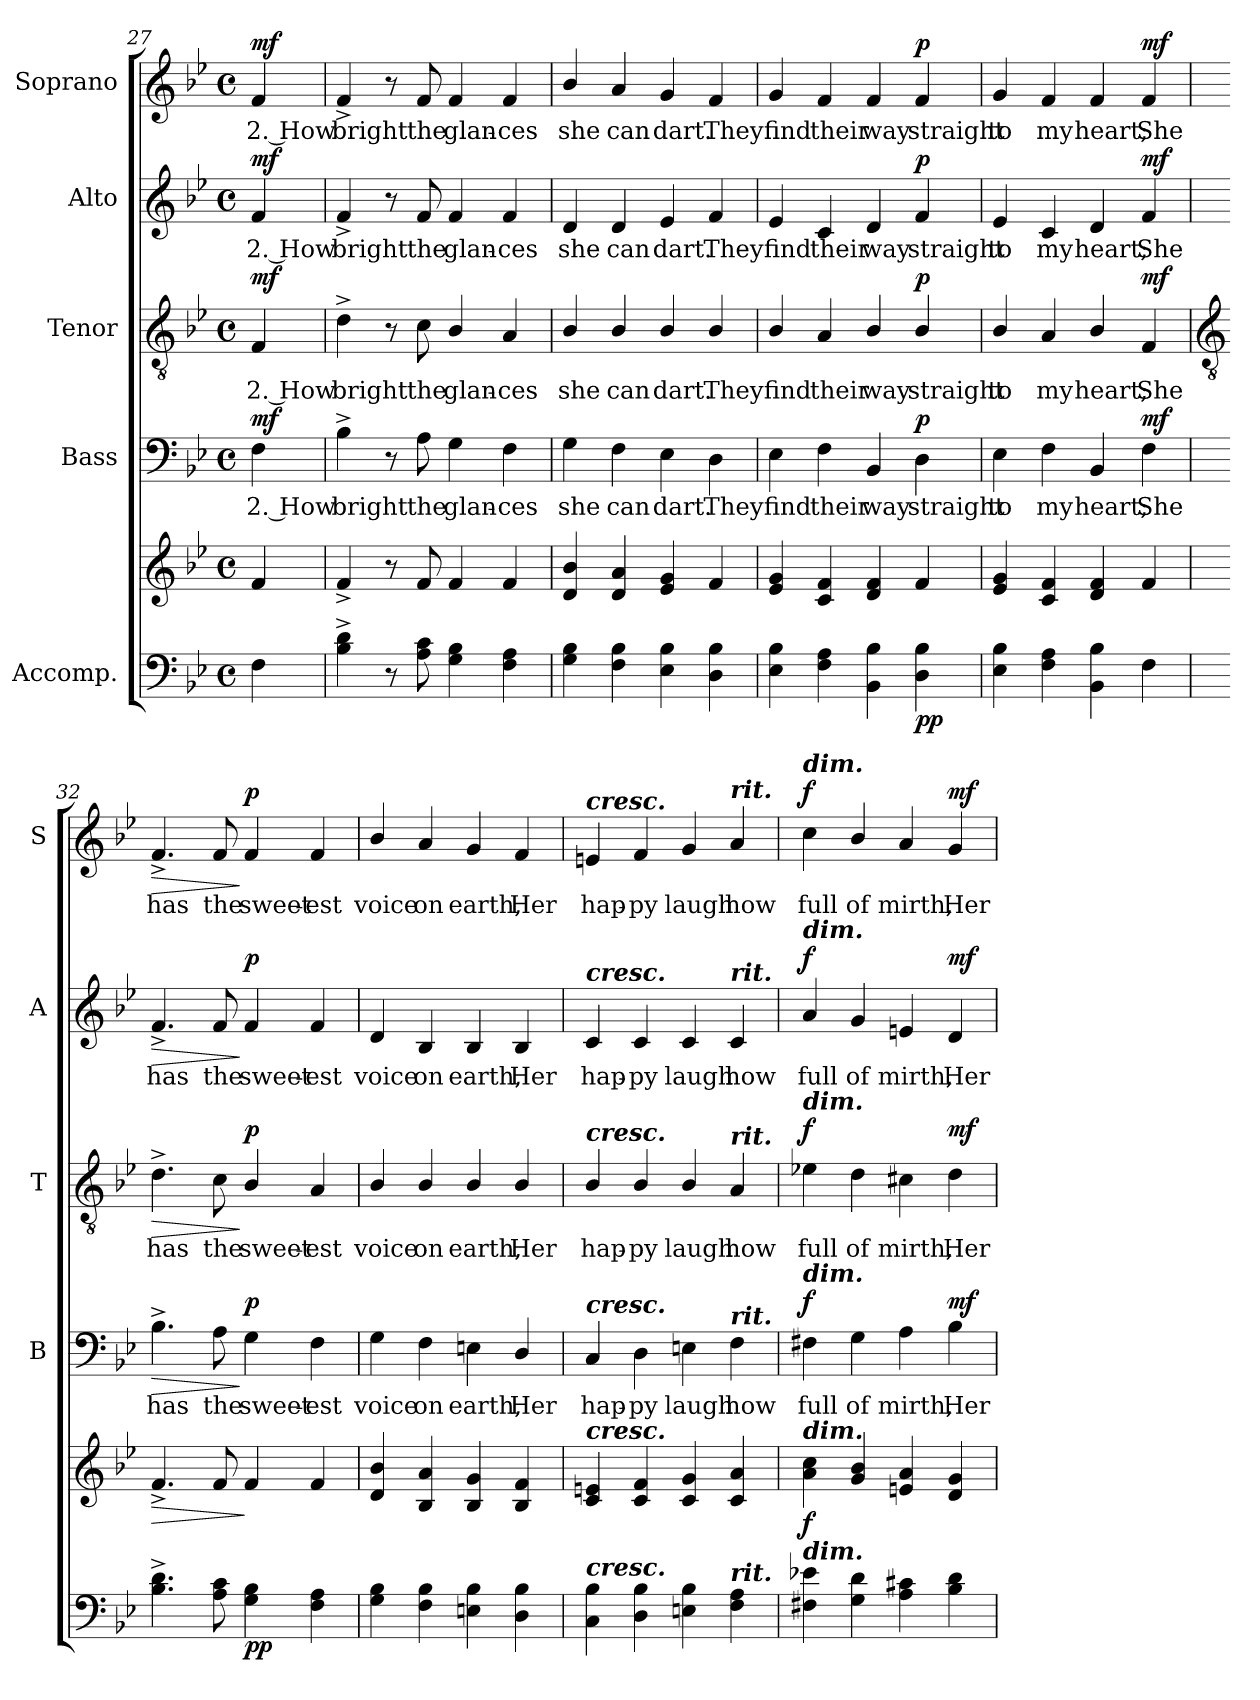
**kern	**kern	**dynam	**kern	**text	**dynam	**kern	**text	**dynam	**kern	**text	**dynam	**kern	**text	**dynam
*part5	*part5	*part5	*part4	*part4	*part4	*part3	*part3	*part3	*part2	*part2	*part2	*part1	*part1	*part1
*staff6	*staff5	*staff5/6	*staff4	*staff4	*staff4	*staff3	*staff3	*staff3	*staff2	*staff2	*staff2	*staff1	*staff1	*staff1
*I"Accomp.	*	*	*I"Bass	*	*	*I"Tenor	*	*	*I"Alto	*	*	*I"Soprano	*	*
*	*	*	*I'B	*	*	*I'T	*	*	*I'A	*	*	*I'S	*	*
!!LO:LB:g=z
*clefF4	*clefG2	*	*clefF4	*	*	*clefGv2	*	*	*clefG2	*	*	*clefG2	*	*
*k[b-e-]	*k[b-e-]	*	*k[b-e-]	*	*	*k[b-e-]	*	*	*k[b-e-]	*	*	*k[b-e-]	*	*
*B-:	*B-:	*	*B-:	*	*	*B-:	*	*	*B-:	*	*	*B-:	*	*
*M4/4	*M4/4	*	*M4/4	*	*	*M4/4	*	*	*M4/4	*	*	*M4/4	*	*
*met(c)	*met(c)	*	*met(c)	*	*	*met(c)	*	*	*met(c)	*	*	*met(c)	*	*
=27	=27	=27	=27	=27	=27	=27	=27	=27	=27	=27	=27	=27	=27	=27
!	!	!LO:DY:b=2	!	!LO:LY:b	!	!	!LO:LY:b	!	!	!LO:LY:b	!	!	!LO:LY:b	!
!	!	!LO:DY:n=1:b	!	!	!LO:DY:b	!	!	!LO:DY:b	!	!	!LO:DY:b	!	!	!LO:DY:b
4F	4f	mf mf	4F	2. How	mf	4F	2. How	mf	4f	2. How	mf	4f	2. How	mf
=28	=28	=28	=28	=28	=28	=28	=28	=28	=28	=28	=28	=28	=28	=28
!	!	!	!	!LO:LY:b	!	!	!LO:LY:b	!	!	!LO:LY:b	!	!	!LO:LY:b	!
4B-^ 4d^	4f^	.	4B-^	bright	.	4d^	bright	.	4f^	bright	.	4f^	bright	.
8r	8r	.	8r	.	.	8r	.	.	8r	.	.	8r	.	.
!	!	!	!	!LO:LY:b	!	!	!LO:LY:b	!	!	!LO:LY:b	!	!	!LO:LY:b	!
8A 8c	8f	.	8A	the	.	8c	the	.	8f	the	.	8f	the	.
!	!	!	!	!LO:LY:b	!	!	!LO:LY:b	!	!	!LO:LY:b	!	!	!LO:LY:b	!
4G 4B-	4f	.	4G	glan-	.	4B-/	glan-	.	4f	glan-	.	4f	glan-	.
!	!	!	!	!LO:LY:b	!	!	!LO:LY:b	!	!	!LO:LY:b	!	!	!LO:LY:b	!
4F 4A	4f	.	4F	-ces	.	4A	-ces	.	4f	-ces	.	4f	-ces	.
=29	=29	=29	=29	=29	=29	=29	=29	=29	=29	=29	=29	=29	=29	=29
!	!	!	!	!LO:LY:b	!	!	!LO:LY:b	!	!	!LO:LY:b	!	!	!LO:LY:b	!
4G 4B-	4d 4b-	.	4G	she	.	4B-/	she	.	4d	she	.	4b-/	she	.
!	!	!	!	!LO:LY:b	!	!	!LO:LY:b	!	!	!LO:LY:b	!	!	!LO:LY:b	!
4F 4B-	4d 4a	.	4F	can	.	4B-/	can	.	4d	can	.	4a	can	.
!	!	!	!	!LO:LY:b	!	!	!LO:LY:b	!	!	!LO:LY:b	!	!	!LO:LY:b	!
4E- 4B-	4e- 4g	.	4E-	dart.	.	4B-/	dart.	.	4e-	dart.	.	4g	dart.	.
!	!	!	!	!LO:LY:b	!	!	!LO:LY:b	!	!	!LO:LY:b	!	!	!LO:LY:b	!
4D 4B-	4f	.	4D	They	.	4B-/	They	.	4f	They	.	4f	They	.
=30	=30	=30	=30	=30	=30	=30	=30	=30	=30	=30	=30	=30	=30	=30
!	!	!	!	!LO:LY:b	!	!	!LO:LY:b	!	!	!LO:LY:b	!	!	!LO:LY:b	!
4E- 4B-	4e- 4g	.	4E-	find	.	4B-/	find	.	4e-	find	.	4g	find	.
!	!	!	!	!LO:LY:b	!	!	!LO:LY:b	!	!	!LO:LY:b	!	!	!LO:LY:b	!
4F 4A	4c 4f	.	4F	their	.	4A	their	.	4c	their	.	4f	their	.
!	!	!	!	!LO:LY:b	!	!	!LO:LY:b	!	!	!LO:LY:b	!	!	!LO:LY:b	!
4BB- 4B-	4d 4f	.	4BB-	way	.	4B-/	way	.	4d	way	.	4f	way	.
!	!	!LO:DY:b=2	!	!LO:LY:b	!	!	!LO:LY:b	!	!	!LO:LY:b	!	!	!LO:LY:b	!
!	!	!LO:DY:n=1:b	!	!	!LO:DY:b	!	!	!LO:DY:b	!	!	!LO:DY:b	!	!	!LO:DY:b
4D\ 4B-\	4f	p p	4D	straight	p	4B-/	straight	p	4f	straight	p	4f	straight	p
=31	=31	=31	=31	=31	=31	=31	=31	=31	=31	=31	=31	=31	=31	=31
!	!	!	!	!LO:LY:b	!	!	!LO:LY:b	!	!	!LO:LY:b	!	!	!LO:LY:b	!
4E- 4B-	4e- 4g	.	4E-	to	.	4B-/	to	.	4e-	to	.	4g	to	.
!	!	!	!	!LO:LY:b	!	!	!LO:LY:b	!	!	!LO:LY:b	!	!	!LO:LY:b	!
4F 4A	4c 4f	.	4F	my	.	4A	my	.	4c	my	.	4f	my	.
!	!	!	!	!LO:LY:b	!	!	!LO:LY:b	!	!	!LO:LY:b	!	!	!LO:LY:b	!
4BB- 4B-	4d 4f	.	4BB-	heart;	.	4B-/	heart;	.	4d	heart;	.	4f	heart;	.
!	!	!LO:DY:b=2	!	!LO:LY:b	!	!	!LO:LY:b	!	!	!LO:LY:b	!	!	!LO:LY:b	!
!	!	!LO:DY:n=1:b	!	!	!LO:DY:b	!	!	!LO:DY:b	!	!	!LO:DY:b	!	!	!LO:DY:b
4F	4f	mf mf	4F	She	mf	4F	She	mf	4f	She	mf	4f	She	mf
!!LO:LB:g=z
=32	=32	=32	=32	=32	=32	=32	=32	=32	=32	=32	=32	=32	=32	=32
*	*	*	*	*	*	*clefGv2	*	*	*	*	*	*	*	*
!	!	!LO:HP:b	!	!LO:LY:b	!LO:HP:b	!	!LO:LY:b	!LO:HP:b	!	!LO:LY:b	!LO:HP:b	!	!LO:LY:b	!LO:HP:b
4.B-^ 4.d^	4.f^	>	4.B-^	has	>	4.d^	has	>	4.f^	has	>	4.f^	has	>
!	!	!	!	!LO:LY:b	!	!	!LO:LY:b	!	!	!LO:LY:b	!	!	!LO:LY:b	!
8A 8c	8f	.	8A	the	.	8c	the	.	8f	the	.	8f	the	.
!	!	!LO:DY:n=1:b=2	!	!LO:LY:b	!	!	!LO:LY:b	!	!	!LO:LY:b	!	!	!LO:LY:b	!
!	!	!LO:DY:n=2:b	!	!	!LO:DY:n=1:b	!	!	!LO:DY:n=1:b	!	!	!LO:DY:n=1:b	!	!	!LO:DY:n=1:b
4G 4B-	4f	] p p	4G	sweet-	] p	4B-/	sweet-	] p	4f	sweet-	] p	4f	sweet-	] p
!	!	!	!	!LO:LY:b	!	!	!LO:LY:b	!	!	!LO:LY:b	!	!	!LO:LY:b	!
4F 4A	4f	.	4F	-est	.	4A	-est	.	4f	-est	.	4f	-est	.
=33	=33	=33	=33	=33	=33	=33	=33	=33	=33	=33	=33	=33	=33	=33
!	!	!	!	!LO:LY:b	!	!	!LO:LY:b	!	!	!LO:LY:b	!	!	!LO:LY:b	!
4G 4B-	4d/ 4b-/	.	4G	voice	.	4B-/	voice	.	4d	voice	.	4b-/	voice	.
!	!	!	!	!LO:LY:b	!	!	!LO:LY:b	!	!	!LO:LY:b	!	!	!LO:LY:b	!
4F 4B-	4B- 4a	.	4F	on	.	4B-/	on	.	4B-	on	.	4a	on	.
!	!	!	!	!LO:LY:b	!	!	!LO:LY:b	!	!	!LO:LY:b	!	!	!LO:LY:b	!
4En 4B-	4B- 4g	.	4En	earth,	.	4B-/	earth,	.	4B-	earth,	.	4g	earth,	.
!	!	!	!	!LO:LY:b	!	!	!LO:LY:b	!	!	!LO:LY:b	!	!	!LO:LY:b	!
4D\ 4B-\	4B- 4f	.	4D/	Her	.	4B-/	Her	.	4B-	Her	.	4f	Her	.
=34	=34	=34	=34	=34	=34	=34	=34	=34	=34	=34	=34	=34	=34	=34
!	!	!	!	!	!	!	!	!	!	!	!	!LO:TX:a:Bi:t=cresc.	!	!
!	!	!	!	!	!	!	!	!	!LO:TX:a:Bi:t=cresc.	!	!	!	!	!
!	!	!	!	!	!	!LO:TX:a:Bi:t=cresc.	!	!	!	!	!	!	!	!
!	!	!	!LO:TX:a:Bi:t=cresc.	!	!	!	!	!	!	!	!	!	!	!
!	!LO:TX:a:Bi:t=cresc.	!	!	!	!	!	!	!	!	!	!	!	!	!
!LO:TX:a:Bi:t=cresc.	!	!	!	!	!	!	!	!	!	!	!	!	!	!
!	!	!	!	!LO:LY:b	!	!	!LO:LY:b	!	!	!LO:LY:b	!	!	!LO:LY:b	!
4C 4B-	4c 4en	.	4C	hap-	.	4B-/	hap-	.	4c	hap-	.	4en	hap-	.
!	!	!	!	!LO:LY:b	!	!	!LO:LY:b	!	!	!LO:LY:b	!	!	!LO:LY:b	!
4D 4B-	4c 4f	.	4D	-py	.	4B-/	-py	.	4c	-py	.	4f	-py	.
!	!	!	!	!LO:LY:b	!	!	!LO:LY:b	!	!	!LO:LY:b	!	!	!LO:LY:b	!
4En 4B-	4c 4g	.	4En	laugh	.	4B-/	laugh	.	4c	laugh	.	4g	laugh	.
!	!	!	!	!	!	!	!	!	!	!	!	!LO:TX:a:Bi:t=rit.	!	!
!	!	!	!	!	!	!	!	!	!LO:TX:a:Bi:t=rit.	!	!	!	!	!
!	!	!	!	!	!	!LO:TX:a:Bi:t=rit.	!	!	!	!	!	!	!	!
!	!	!	!LO:TX:a:Bi:t=rit.	!	!	!	!	!	!	!	!	!	!	!
!LO:TX:a:Bi:t=rit.	!	!	!	!	!	!	!	!	!	!	!	!	!	!
!	!	!	!	!LO:LY:b	!	!	!LO:LY:b	!	!	!LO:LY:b	!	!	!LO:LY:b	!
4F 4A	4c 4a	.	4F	how	.	4A	how	.	4c	how	.	4a	how	.
=35	=35	=35	=35	=35	=35	=35	=35	=35	=35	=35	=35	=35	=35	=35
!	!	!	!	!	!	!	!	!	!	!	!	!LO:TX:a:Bi:t=dim.	!	!
!	!	!	!	!	!	!	!	!	!LO:TX:a:Bi:t=dim.	!	!	!	!	!
!	!	!	!	!	!	!LO:TX:a:Bi:t=dim.	!	!	!	!	!	!	!	!
!	!	!	!LO:TX:a:Bi:t=dim.	!	!	!	!	!	!	!	!	!	!	!
!	!LO:TX:a:Bi:t=dim.	!	!	!	!	!	!	!	!	!	!	!	!	!
!LO:TX:a:Bi:t=dim.	!	!	!	!	!	!	!	!	!	!	!	!	!	!
!	!	!LO:DY:b	!	!LO:LY:b	!LO:DY:b	!	!LO:LY:b	!LO:DY:b	!	!LO:LY:b	!LO:DY:b	!	!LO:LY:b	!LO:DY:b
4F#X 4e-X	4a 4cc	f	4F#X	full	f	4e-X	full	f	4a	full	f	4cc	full	f
!	!	!	!	!LO:LY:b	!	!	!LO:LY:b	!	!	!LO:LY:b	!	!	!LO:LY:b	!
4G 4d	4g/ 4b-/	.	4G	of	.	4d	of	.	4g	of	.	4b-/	of	.
!	!	!	!	!LO:LY:b	!	!	!LO:LY:b	!	!	!LO:LY:b	!	!	!LO:LY:b	!
4A 4c#X	4en 4a	.	4A	mirth,	.	4c#X	mirth,	.	4en	mirth,	.	4a	mirth,	.
!	!	!LO:DY:b=2	!	!LO:LY:b	!	!	!LO:LY:b	!	!	!LO:LY:b	!	!	!LO:LY:b	!
!	!	!LO:DY:n=1:b	!	!	!LO:DY:b	!	!	!LO:DY:b	!	!	!LO:DY:b	!	!	!LO:DY:b
4B- 4d	4d 4g	p mf	4B-	Her	mf	4d	Her	mf	4d	Her	mf	4g	Her	mf
=	=	=	=	=	=	=	=	=	=	=	=	=	=	=
*-	*-	*-	*-	*-	*-	*-	*-	*-	*-	*-	*-	*-	*-	*-
